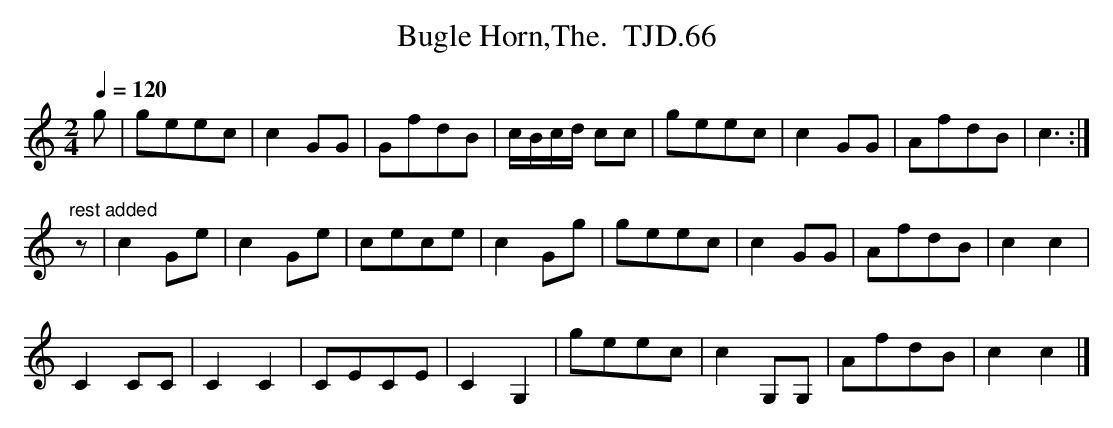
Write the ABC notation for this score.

X:1
T:Bugle Horn,The.  TJD.66
M:2/4
L:1/8
Q:1/4=120
K:C major
g|geec|c2GG|GfdB|c/B/c/d/ cc|geec|c2GG|AfdB|c3:|!
"rest added"z|c2Ge|c2Ge|cece|c2Gg|geec|c2GG|AfdB|c2c2|!
C2CC|C2C2|CECE|C2G,2|geec|c2G,G,|AfdB|c2c2|]
